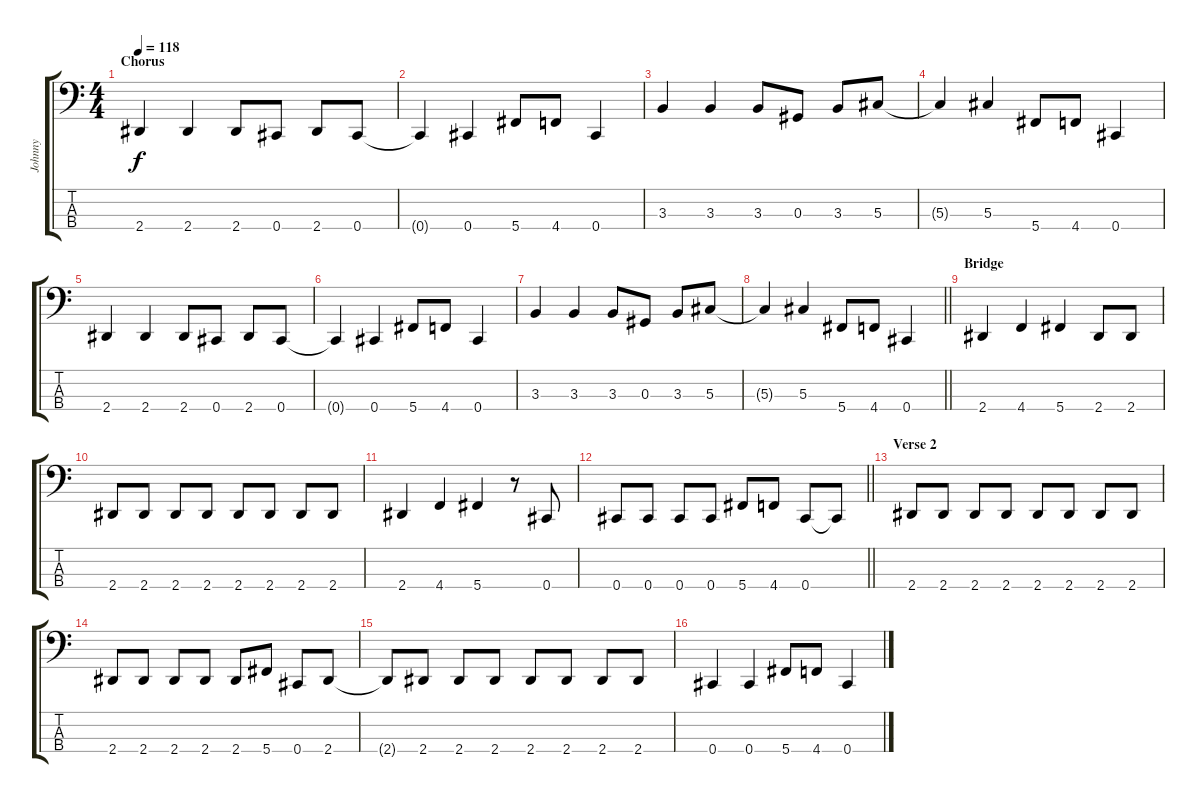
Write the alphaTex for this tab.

\track ("Johnny" "Johnny") {instrument electricbassfinger}
\staff {score tabs}
\tuning (Gb2 Db2 Ab1 Db1) {hide}
\ts (4 4)
\section ("" "Chorus")
\tempo 118
\clef f4
\ks c
2.4.4{dy f} 2.4.4 2.4.8 0.4.8 2.4.8 0.4.8 |
0.4{t}.4 0.4.4 5.4.8 4.4.8 0.4.4 |
3.3.4 3.3.4 3.3.8 0.3.8 3.3.8 5.3.8 |
5.3{t}.4 5.3.4 5.4.8 4.4.8 0.4.4 |
2.4.4 2.4.4 2.4.8 0.4.8 2.4.8 0.4.8 |
0.4{t}.4 0.4.4 5.4.8 4.4.8 0.4.4 |
3.3.4 3.3.4 3.3.8 0.3.8 3.3.8 5.3.8 |
\barLineRight lightlight
5.3{t}.4 5.3.4 5.4.8 4.4.8 0.4.4 |
\section ("" "Bridge")
2.4.4 4.4.4 5.4.4 2.4.8 2.4.8 |
2.4.8 2.4.8 2.4.8 2.4.8 2.4.8 2.4.8 2.4.8 2.4.8 |
2.4.4 4.4.4 5.4.4 r.8 0.4.8 |
\barLineRight lightlight
0.4.8 0.4.8 0.4.8 0.4.8 5.4.8 4.4.8 0.4.8 0.4{t}.8 |
\section ("" "Verse 2")
2.4.8 2.4.8 2.4.8 2.4.8 2.4.8 2.4.8 2.4.8 2.4.8 |
2.4.8 2.4.8 2.4.8 2.4.8 2.4.8 5.4.8 0.4.8 2.4.8 |
2.4{t}.8 2.4.8 2.4.8 2.4.8 2.4.8 2.4.8 2.4.8 2.4.8 |
0.4.4 0.4.4 5.4.8 4.4.8 0.4.4
